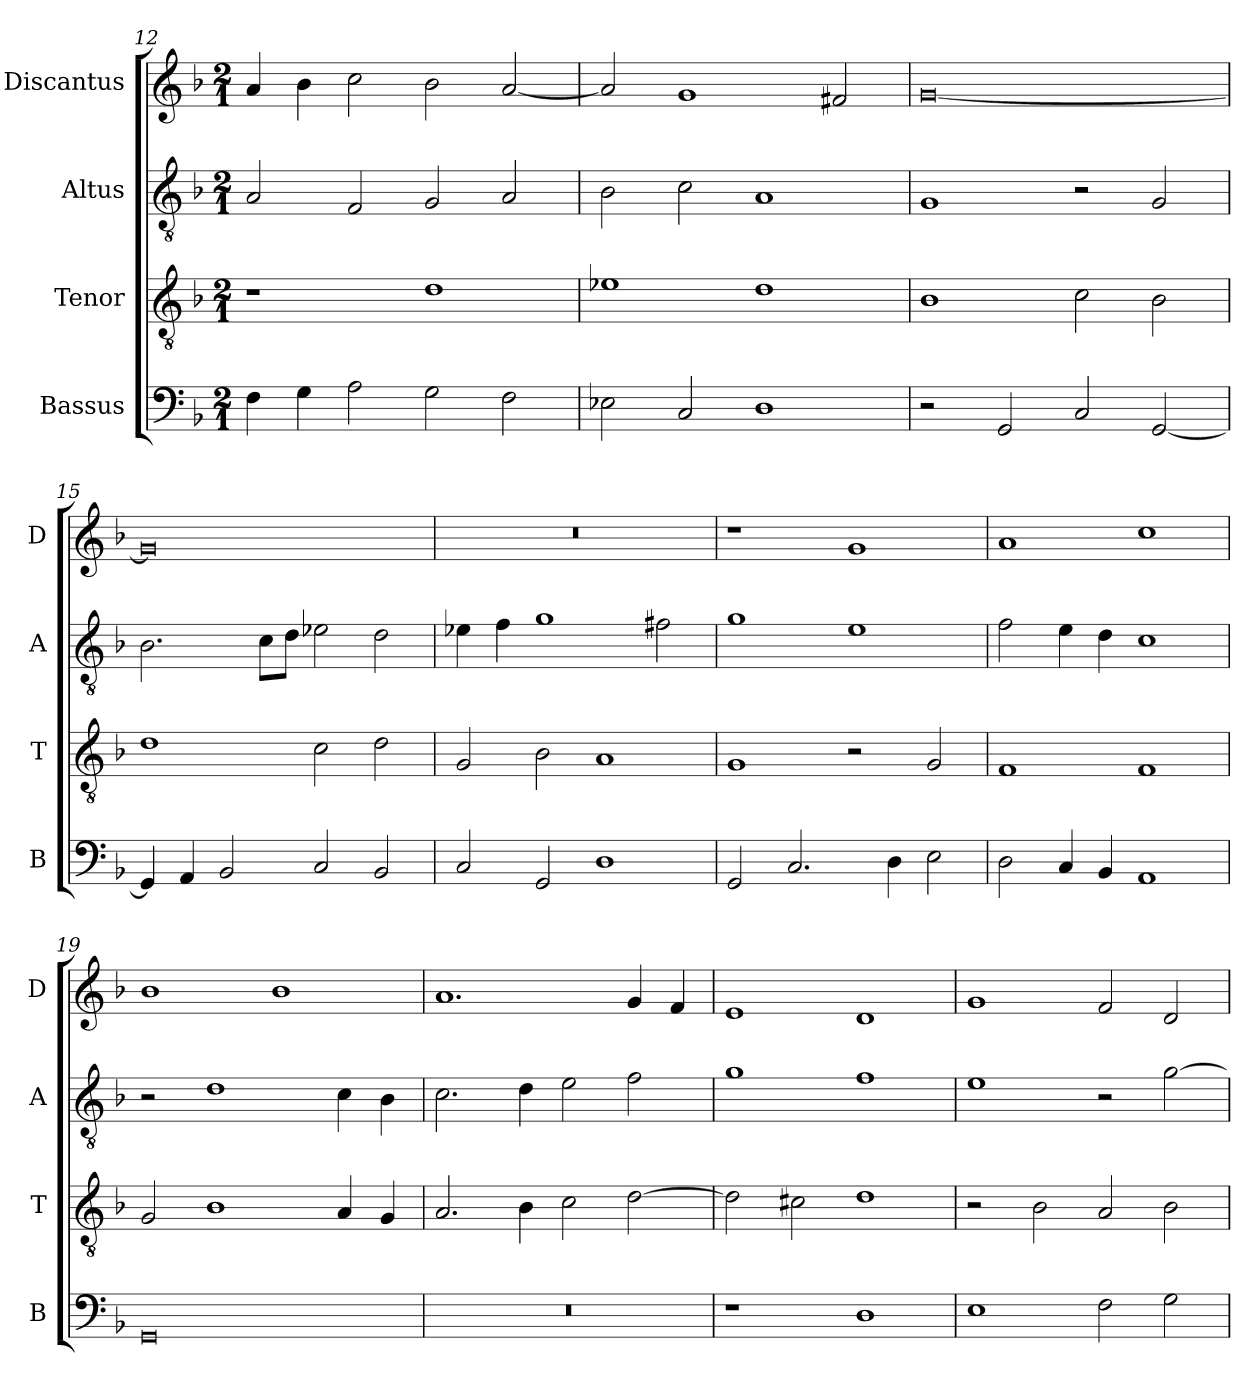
**kern	**kern	**kern	**kern
*part4	*part3	*part2	*part1
*staff4	*staff3	*staff2	*staff1
*I"Bassus	*I"Tenor	*I"Altus	*I"Discantus
*I'B	*I'T	*I'A	*I'D
*clefF4	*clefGv2	*clefGv2	*clefG2
*k[b-]	*k[b-]	*k[b-]	*k[b-]
*M2/1	*M2/1	*M2/1	*M2/1
=12	=12	=12	=12
4F\	1r	2A/	4a/
4G\	.	.	4b-\
2A\	.	2F/	2cc\
2G\	1d	2G/	2b-\
2F\	.	2A/	[2a/
=13	=13	=13	=13
2E-X\	1e-X	2B-\	2a/]
2C/	.	2c\	1g
1D	1d	1A	.
.	.	.	2f#X/
=14	=14	=14	=14
2r	1B-	1G	[0g
2GG/	.	.	.
2C/	2c\	2r	.
[2GG/	2B-\	2G/	.
=15	=15	=15	=15
4GG/]	1d	2.B-\	0g]
4AA/	.	.	.
2BB-/	.	.	.
.	.	8c\L	.
.	.	8d\J	.
2C/	2c\	2e-X\	.
2BB-/	2d\	2d\	.
=16	=16	=16	=16
2C/	2G/	4e-X\	0r
.	.	4f\	.
2GG/	2B-\	1g	.
1D	1A	.	.
.	.	2f#X\	.
=17	=17	=17	=17
2GG/	1G	1g	1r
2.C/	.	.	.
.	2r	1e	1g
4D\	.	.	.
2E\	2G/	.	.
=18	=18	=18	=18
2D\	1F	2f\	1a
4C/	.	4e\	.
4BB-/	.	4d\	.
1AA	1F	1c	1cc
=19	=19	=19	=19
0GG	2G/	2r	1b-
.	1B-	1d	.
.	.	.	1b-
.	4A/	4c\	.
.	4G/	4B-\	.
=20	=20	=20	=20
0r	2.A/	2.c\	1.a
.	4B-\	4d\	.
.	2c\	2e\	.
.	[2d\	2f\	4g/
.	.	.	4f/
=21	=21	=21	=21
1r	2d\]	1g	1e
.	2c#X\	.	.
1D	1d	1f	1d
=22	=22	=22	=22
1E	2r	1e	1g
.	2B-\	.	.
2F\	2A/	2r	2f/
2G\	2B-\	[2g\	2d/
=	=	=	=
*-	*-	*-	*-
